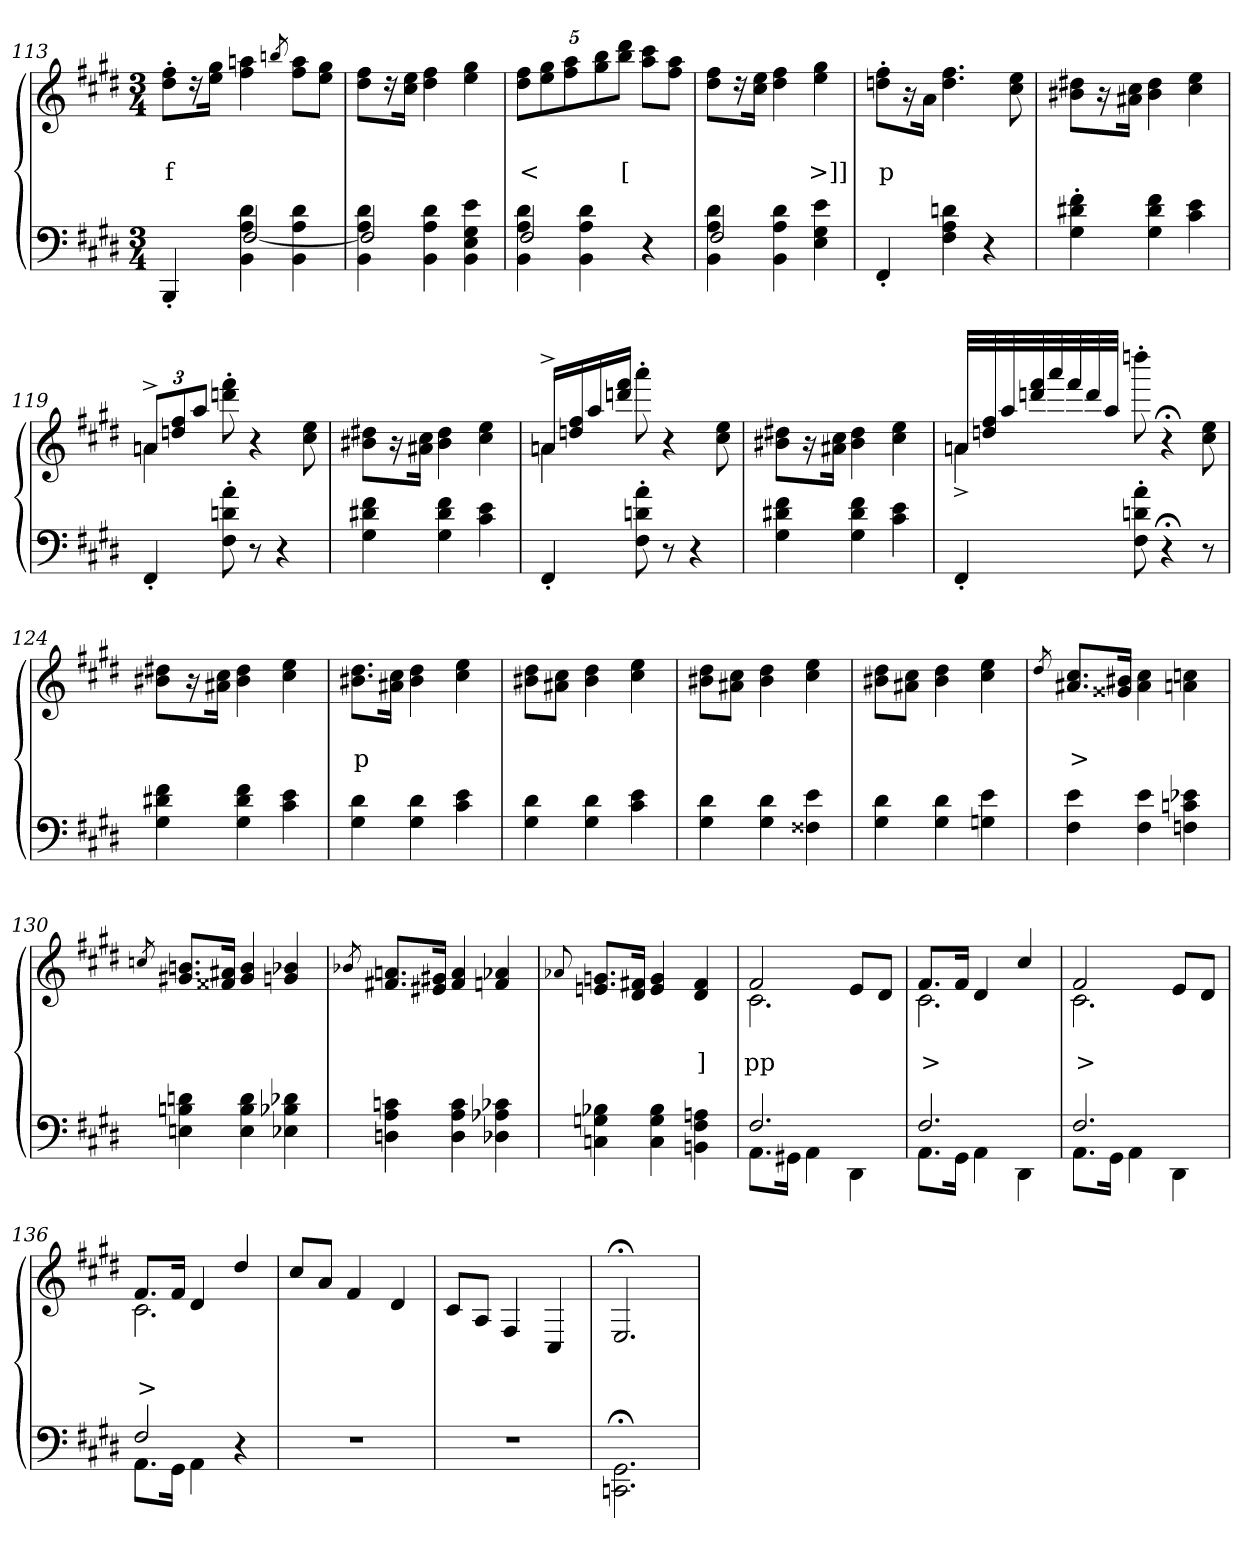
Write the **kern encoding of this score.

**kern	**kern	**text	**text
*part2	*part1	*part1	*part1
*staff2	*staff1	*staff1	*staff1
*clefF4	*clefG2	*	*
*k[f#c#g#d#]	*k[f#c#g#d#]	*	*
*c#:	*c#:	*	*
*M3/4	*M3/4	*	*
=113	=113	=113	=113
*^	*	*	*
4ryy	4BBB'>/	8ff#'> 8dd#'>L	.	f
.	.	16r	.	.
.	.	16gg# 16eeJk	.	.
4d#\ 4A\ 4BB\	[2F#/	4aan 4ff#	.	.
.	.	8qbbn/	.	.
4d#\ 4A\ 4BB\	.	8aa 8ff#L	.	.
.	.	8gg# 8eeJ	.	.
=114	=114	=114	=114	=114
4d#\ 4A\ 4BB\	2F#/]	8ff# 8dd#L	.	.
.	.	16r	.	.
.	.	16ee 16cc#Jk	.	.
4d#\ 4A\ 4BB\	.	4ff# 4dd#	.	.
4e\ 4G#\ 4E\ 4BB\	4ryy	4gg# 4ee	.	.
=115	=115	=115	=115	=115
4d#\ 4A\ 4BB\	2F#/	10ff# 10dd#L	.	<
.	.	10gg# 10ee	.	.
.	.	10aa 10ff#	.	.
4d#\ 4A\ 4BB\	.	.	.	.
.	.	10bb 10gg#	.	.
.	.	10ddd# 10bbJ	.	[
4r	4ryy	8ccc# 8aaL	.	.
.	.	8aa 8ff#J	.	.
=116	=116	=116	=116	=116
4d#\ 4A\ 4BB\	2F#/	8ff# 8dd#L	.	.
.	.	16r	.	.
.	.	16ee 16cc#Jk	.	.
4d#\ 4A\ 4BB\	.	4ff# 4dd#	.	.
4e\ 4G#\ 4E\	4ryy	4gg# 4ee	.	>]]
*v	*v	*	*	*
=117	=117	=117	=117
4FF#'>	8ff#'> 8ddn'>L	.	p
.	16r	.	.
.	16aJk	.	.
4dn 4A 4F#	4.ff# 4.dd	.	.
4r	.	.	.
.	8ee 8cc#	.	.
=118	=118	=118	=118
4f#'> 4d#X'> 4G#'>	8dd#X 8b#XL	.	.
.	16r	.	.
.	16cc# 16a#XJk	.	.
4f# 4d# 4G#	4dd# 4b#	.	.
4e 4c#	4ee 4cc#	.	.
=119	=119	=119	=119
*	*^	*	*
4FF#'>	12an^>L	4an	.	.
.	12ddn/ 12ff#	.	.	.
.	12aa/J	.	.	.
8a'> 8dn'> 8F#'>	8fff#'> 8dddn'>	2ryy	.	.
8r	4r	.	.	.
4r	.	.	.	.
.	8ee 8cc#	.	.	.
*	*v	*v	*	*
=120	=120	=120	=120
4f# 4d#X 4G#	8dd#X 8b#XL	.	.
.	16r	.	.
.	16cc# 16a#XJk	.	.
4f# 4d# 4G#	4dd# 4b#	.	.
4e 4c#	4ee 4cc#	.	.
=121	=121	=121	=121
*	*^	*	*
4FF#'>	16an^>/L	4an\	.	.
.	16ddn/ 16ff#	.	.	.
.	16aa/	.	.	.
.	16dddn/ 16fff#J	.	.	.
8a'> 8dn'> 8F#'>	8aaa'>	2ryy	.	.
8r	4r	.	.	.
4r	.	.	.	.
.	8ee 8cc#	.	.	.
*	*v	*v	*	*
=122	=122	=122	=122
4f# 4d#X 4G#	8dd#X 8b#XL	.	.
.	16r	.	.
.	16cc# 16a#XJk	.	.
4f# 4d# 4G#	4dd# 4b#	.	.
4e 4c#	4ee 4cc#	.	.
=123	=123	=123	=123
*	*^	*	*
4FF#'>	32anL	4a^>\	.	.
.	32ddn/ 32ff#	.	.	.
.	32aa/	.	.	.
.	32dddn/ 32fff#	.	.	.
.	32aaa/	.	.	.
.	32fff#/	.	.	.
.	32ddd/	.	.	.
.	32aa/J	.	.	.
8a'> 8dn'> 8F#'>	8ddddn'>	2ryy	.	.
4r;<	4r;<	.	.	.
8r	8ee 8cc#	.	.	.
*	*v	*v	*	*
=124	=124	=124	=124
4f# 4d#X 4G#	8dd#X 8b#XL	.	.
.	16r	.	.
.	16cc# 16a#XJk	.	.
4f# 4d# 4G#	4dd# 4b#	.	.
4e 4c#	4ee 4cc#	.	.
=125	=125	=125	=125
4d# 4G#	8.dd# 8.b#XL	.	p
.	16cc# 16a#XJk	.	.
4d# 4G#	4dd# 4b#	.	.
4e 4c#	4ee 4cc#	.	.
=126	=126	=126	=126
4d# 4G#	8dd# 8b#XL	.	.
.	8cc# 8a#XJ	.	.
4d# 4G#	4dd# 4b#	.	.
4e 4c#	4ee 4cc#	.	.
=127	=127	=127	=127
4d# 4G#	8dd# 8b#XL	.	.
.	8cc# 8a#XJ	.	.
4d# 4G#	4dd# 4b#	.	.
4e 4F##X	4ee 4cc#	.	.
=128	=128	=128	=128
4d# 4G#	8dd# 8b#XL	.	.
.	8cc# 8a#XJ	.	.
4d# 4G#	4dd# 4b#	.	.
4e 4Gn	4ee 4cc#	.	.
=129	=129	=129	=129
.	8qdd#/	.	.
4e 4F#	8.cc# 8.a#XL	.	>
.	16b#X 16g##XJk	.	.
4e 4F#	4cc#\ 4a#\	.	.
4e-X 4cn 4Fn	4ccn\ 4an\	.	.
=130	=130	=130	=130
.	8qccn/	.	.
4dn 4Bn 4En	8.bn 8.g#XL	.	.
.	16a#X 16f##XJk	.	.
4d 4B 4E	4b 4g#	.	.
4d-X 4B-X 4E-X	4b-X 4gn	.	.
=131	=131	=131	=131
.	8qb-X/	.	.
4cn 4A 4Dn	8.an 8.f#XL	.	.
.	16g#X 16e#XJk	.	.
4c 4A 4D	4a 4f#	.	.
4c-X 4A-X 4D-X	4a-X 4fn	.	.
=132	=132	=132	=132
.	8qqa-X/	.	.
4B-X 4Gn 4Cn	8.gn 8.enL	.	.
.	16f#X 16d#Jk	.	.
4B- 4G 4C	4g 4e	.	.
4An 4F# 4BBn	4f# 4d#	.	]
=133	=133	=133	=133
*^	*^	*	*
2.F#	8.AAL	2f#	2.c#	.	pp
.	16GG#XJk	.	.	.	.
.	4AA	.	.	.	.
.	4DD#	8eL	.	.	.
.	.	8d#J	.	.	.
=134	=134	=134	=134	=134	=134
2.F#	8.AAL	8.f#L	2.c#	.	>
.	16GG#Jk	16f#Jk	.	.	.
.	4AA	4d#	.	.	.
.	4DD#	4cc#	.	.	.
=135	=135	=135	=135	=135	=135
2.F#	8.AAL	2f#	2.c#	.	>
.	16GG#Jk	.	.	.	.
.	4AA	.	.	.	.
.	4DD#	8eL	.	.	.
.	.	8d#J	.	.	.
=136	=136	=136	=136	=136	=136
2F#	8.AAL	8.f#L	2.c#	.	>
.	16GG#Jk	16f#Jk	.	.	.
.	4AA	4d#	.	.	.
4r	4ryy	4dd#	.	.	.
*v	*v	*	*	*	*
*	*v	*v	*	*
=137	=137	=137	=137
2.r	8cc#/L	.	.
.	8a/J	.	.
.	4f#	.	.
.	4d#	.	.
=138	=138	=138	=138
2.r	8c#/L	.	.
.	8A/J	.	.
.	4F#/	.	.
.	4C#	.	.
=139	=139	=139	=139
2.GG#\;< 2.CCn\;<	2.E;</	.	.
=	=	=	=
*-	*-	*-	*-
